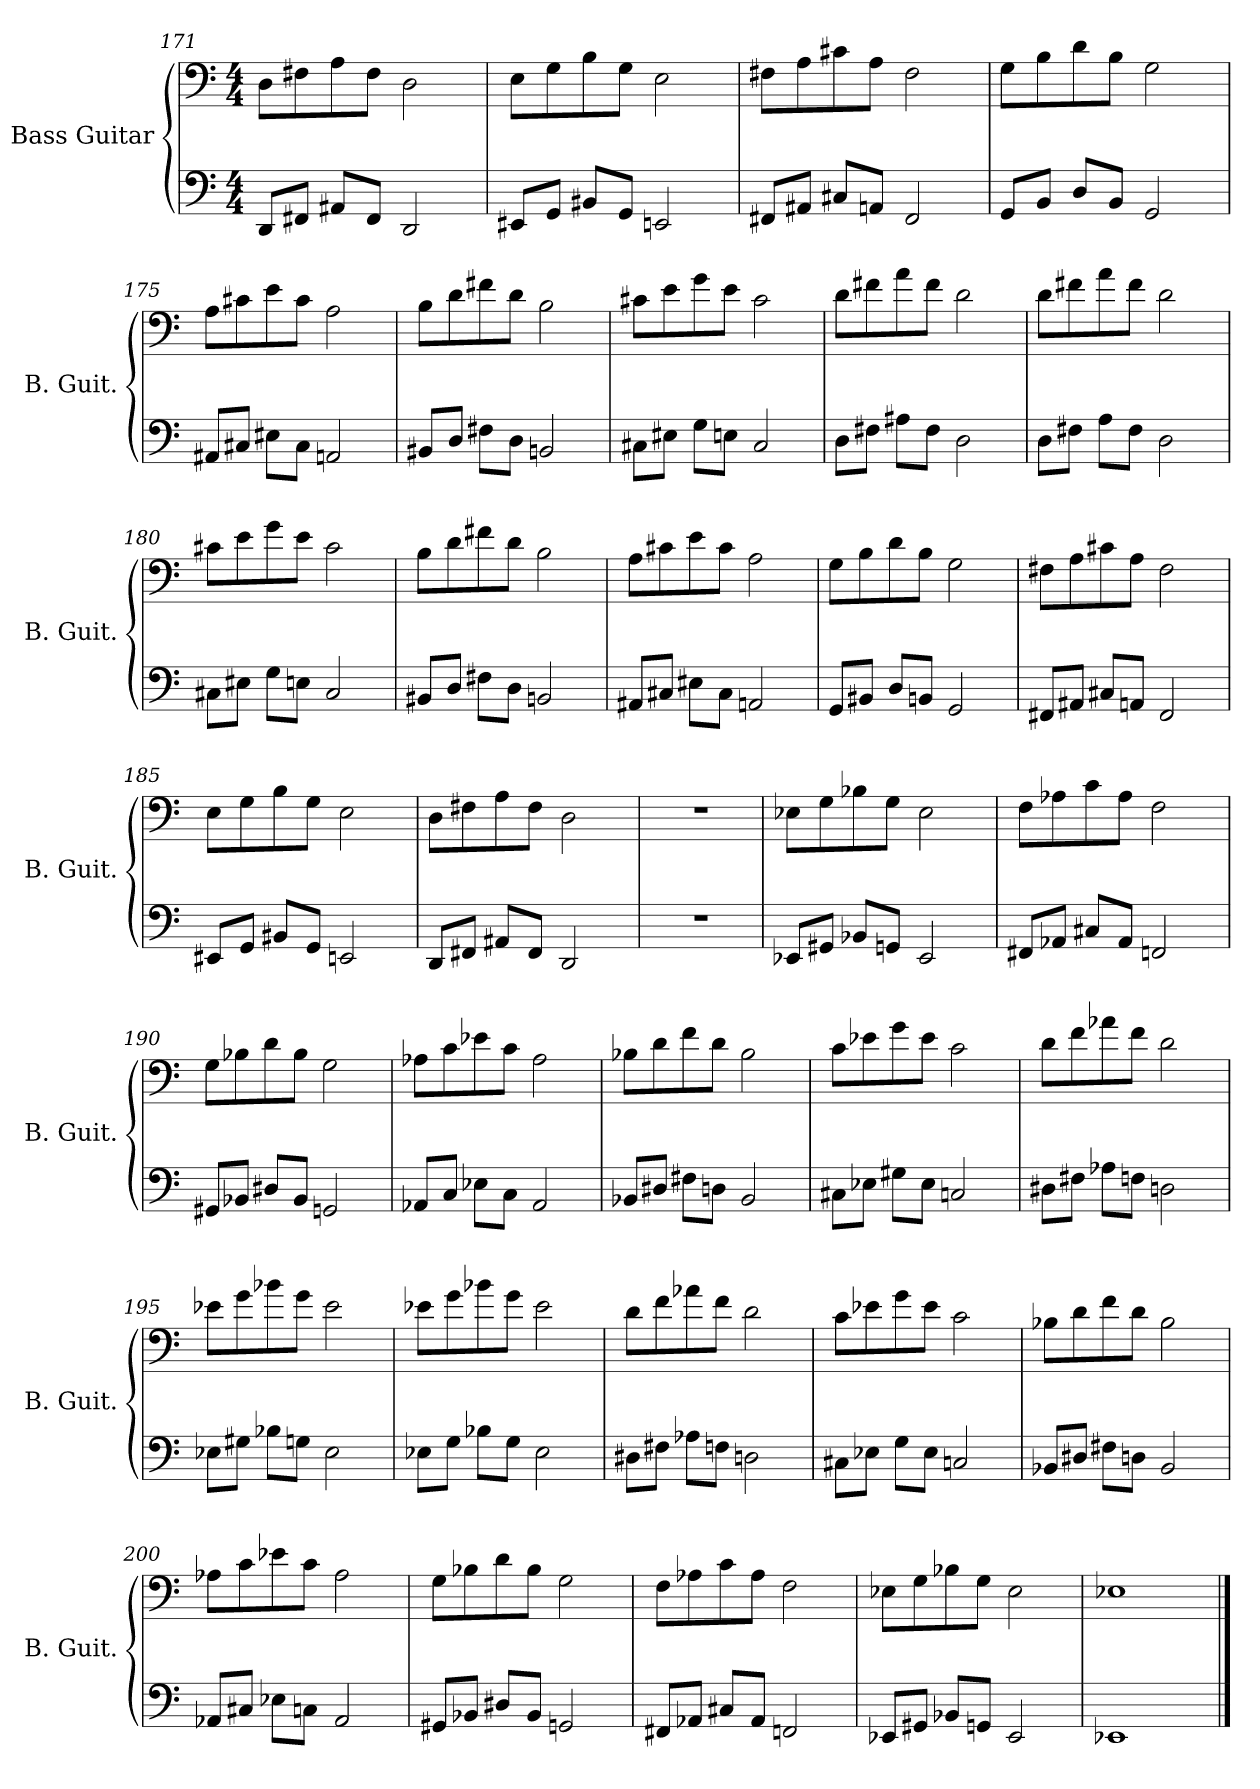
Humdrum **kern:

**kern	**kern
*part1	*part1
*staff2	*staff1
*I"Bass Guitar	*
*I'B. Guit.	*
*	*clefF4
*ITrd7c12	*ITrd7c12
*k[]	*k[]
*M4/4	*M4/4
=171	=171
8DDDL	8DD\L
8FFF#XJ	8FF#X\
8AAA#XL	8AA\
8FFF#J	8FF#\J
2DDD	2DD\
=172	=172
8EEE#XL	8EE\L
8GGGJ	8GG\
8BBB#XL	8BB\
8GGGJ	8GG\J
2EEE	2EE\
=173	=173
8FFF#XL	8FF#X\L
8AAA#XJ	8AA\
8CC#XL	8C#X\
8AAAJ	8AA\J
2FFF#	2FF#\
!!LO:PB:g=z
=174	=174
8GGGL	8GG\L
8BBBJ	8BB\
8DDL	8D\
8BBBJ	8BB\J
2GGG	2GG\
=175	=175
8AAA#XL	8AA\L
8CC#XJ	8C#X\
8EE#XL	8E\
8CC#J	8C#\J
2AAA	2AA\
=176	=176
8BBB#XL	8BB\L
8DDJ	8D\
8FF#XL	8F#X\
8DDJ	8D\J
2BBB	2BB\
=177	=177
8CC#XL	8C#X\L
8EE#XJ	8E\
8GGL	8G\
8EEJ	8E\J
2CC#	2C#\
=178	=178
8DDL	8D\L
8FF#XJ	8F#X\
8AA#XL	8A\
8FF#J	8F#\J
2DD	2D\
=179	=179
8DDL	8D\L
8FF#J	8F#X\
8AAL	8A\
8FF#J	8F#\J
2DD	2D\
!!LO:LB:g=z
=180	=180
8CC#XL	8C#X\L
8EE#XJ	8E\
8GGL	8G\
8EEJ	8E\J
2CC#	2C#\
=181	=181
8BBB#XL	8BB\L
8DDJ	8D\
8FF#L	8F#X\
8DDJ	8D\J
2BBB	2BB\
=182	=182
8AAA#XL	8AA\L
8CC#XJ	8C#X\
8EE#XL	8E\
8CC#J	8C#\J
2AAA	2AA\
=183	=183
8GGGL	8GG\L
8BBB#XJ	8BB\
8DDL	8D\
8BBBJ	8BB\J
2GGG	2GG\
=184	=184
8FFF#XL	8FF#X\L
8AAA#XJ	8AA\
8CC#XL	8C#X\
8AAAJ	8AA\J
2FFF#	2FF#\
=185	=185
8EEE#XL	8EE\L
8GGGJ	8GG\
8BBB#XL	8BB\
8GGGJ	8GG\J
2EEE	2EE\
!!LO:LB:g=z
=186	=186
8DDDL	8DD\L
8FFF#XJ	8FF#X\
8AAA#XL	8AA\
8FFF#J	8FF#\J
2DDD	2DD\
=187	=187
1r	1r
=188	=188
8EEE-L	8EE-X\L
8GGG#XJ	8GG\
8BBB-XL	8BB-X\
8GGGJ	8GG\J
2EEE-	2EE-\
=189	=189
8FFF#XL	8FF\L
8AAA-J	8AA-X\
8CC#XL	8C\
8AAA-J	8AA-\J
2FFF	2FF\
=190	=190
8GGG#XL	8GG\L
8BBB-XJ	8BB-X\
8DD#XL	8D\
8BBB-J	8BB-\J
2GGG	2GG\
=191	=191
8AAA-L	8AA-X\L
8CCJ	8C\
8EE-L	8E-X\
8CCJ	8C\J
2AAA-	2AA-\
=192	=192
8BBB-XL	8BB-X\L
8DD#XJ	8D\
8FF#XL	8F\
8DDJ	8D\J
2BBB-	2BB-\
!!LO:LB:g=z
=193	=193
8CC#XL	8C\L
8EE-J	8E-X\
8GG#XL	8G\
8EE-J	8E-\J
2CC	2C\
=194	=194
8DD#XL	8D\L
8FF#XJ	8F\
8AA-L	8A-X\
8FFJ	8F\J
2DD	2D\
=195	=195
8EE-L	8E-X\L
8GG#XJ	8G\
8BB-XL	8B-X\
8GGJ	8G\J
2EE-	2E-\
=196	=196
8EE-L	8E-X\L
8GGJ	8G\
8BB-L	8B-X\
8GGJ	8G\J
2EE-	2E-\
=197	=197
8DD#XL	8D\L
8FF#XJ	8F\
8AA-L	8A-X\
8FFJ	8F\J
2DD	2D\
=198	=198
8CC#XL	8C\L
8EE-J	8E-X\
8GGL	8G\
8EE-J	8E-\J
2CC	2C\
!!LO:LB:g=z
=199	=199
8BBB-XL	8BB-X\L
8DD#XJ	8D\
8FF#XL	8F\
8DDJ	8D\J
2BBB-	2BB-\
=200	=200
8AAA-L	8AA-X\L
8CC#XJ	8C\
8EE-L	8E-X\
8CCJ	8C\J
2AAA-	2AA-\
=201	=201
8GGG#XL	8GG\L
8BBB-XJ	8BB-X\
8DD#XL	8D\
8BBB-J	8BB-\J
2GGG	2GG\
=202	=202
8FFF#XL	8FF\L
8AAA-J	8AA-X\
8CC#XL	8C\
8AAA-J	8AA-\J
2FFF	2FF\
=203	=203
8EEE-L	8EE-X\L
8GGG#XJ	8GG\
8BBB-XL	8BB-X\
8GGGJ	8GG\J
2EEE-	2EE-\
=204	=204
1EEE-	1EE-X
==	==
*-	*-
